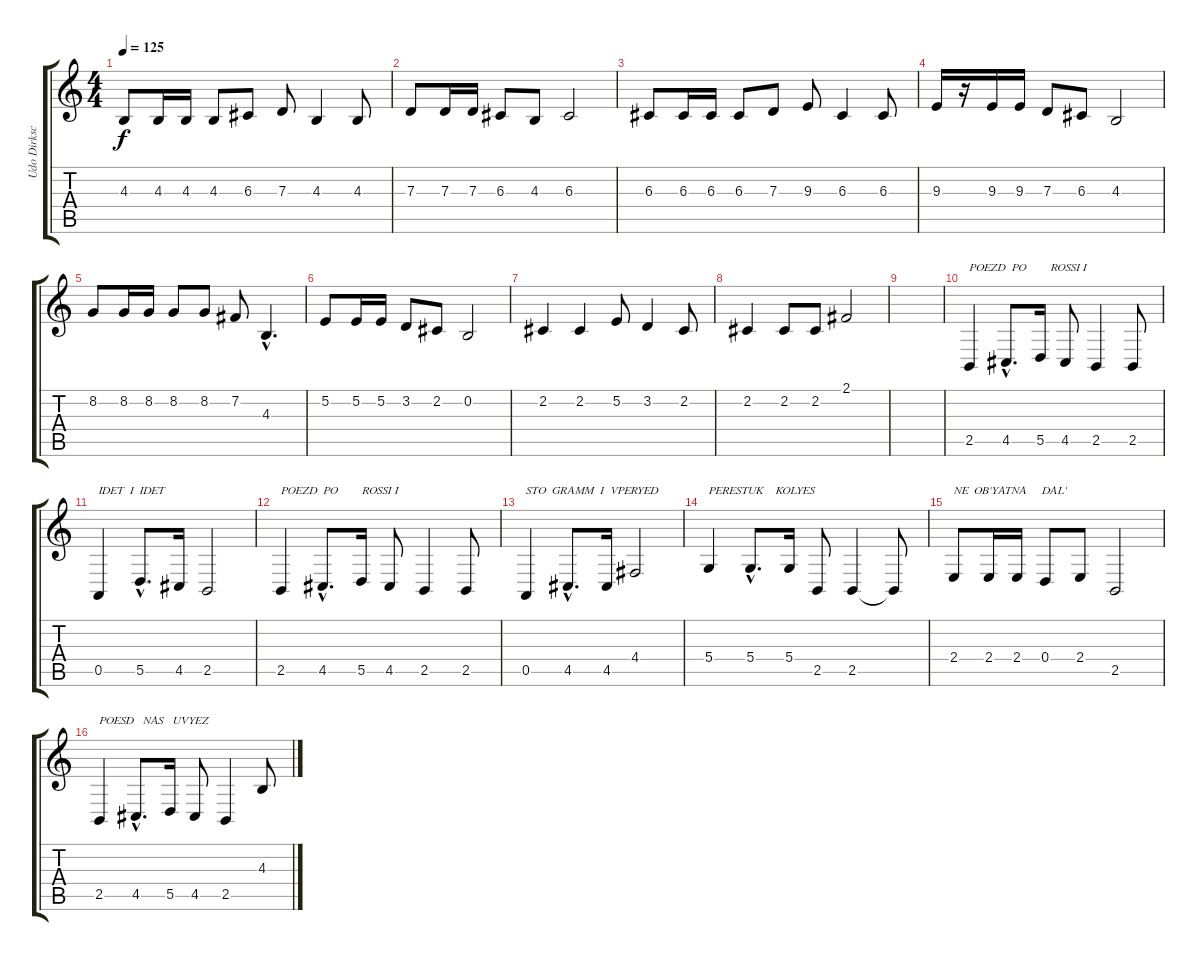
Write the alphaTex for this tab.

\track ("Udo Dirkschneider - -vocal" "Udo Dirksc") {instrument voiceoohs}
\staff {score tabs}
\tuning (E4 B3 G3 D3 A2 E2) {hide}
\ts (4 4)
\tempo 125
\clef g2
\ks c
4.3.8{dy f} 4.3.16 4.3.16 4.3.8 6.3.8 7.3.8 4.3.4 4.3.8 |
7.3.8 7.3.16 7.3.16 6.3.8 4.3.8 6.3.2 |
6.3.8 6.3.16 6.3.16 6.3.8 7.3.8 9.3.8 6.3.4 6.3.8 |
9.3.16 r.16 9.3.16 9.3.16 7.3.8 6.3.8 4.3.2 |
8.2.8 8.2.16 8.2.16 8.2.8 8.2.8 7.2.8 4.3{hac}.4{d} |
5.2.8 5.2.16 5.2.16 3.2.8 2.2.8 0.2.2 |
2.2.4 2.2.4 5.2.8 3.2.4 2.2.8 |
2.2.4 2.2.8 2.2.8 2.1.2 |
|
2.5.4{txt "POEZD  PO        ROSSI I"} 4.5{hac}.8{d} 5.5.16 4.5.8 2.5.4 2.5.8 |
0.5.4{txt "IDET  I  IDET"} 5.5{hac}.8{d} 4.5.16 2.5.2 |
2.5.4{txt "POEZD  PO        ROSSI I"} 4.5{hac}.8{d} 5.5.16 4.5.8 2.5.4 2.5.8 |
0.5.4{txt "STO  GRAMM  I  VPERYED"} 4.5{hac}.8{d} 4.5.16 4.4.2 |
5.4.4{txt "PERESTUK    KOLYES"} 5.4{hac}.8{d} 5.4.16 2.5.8 2.5.4 2.5{t}.8 |
2.4.8{txt "NE  OB'YATNA     DAL'"} 2.4.16 2.4.16 0.4.8 2.4.8 2.5.2 |
2.5.4{txt "POESD   NAS   UVYEZ"} 4.5{hac}.8{d} 5.5.16 4.5.8 2.5.4 4.3.8
